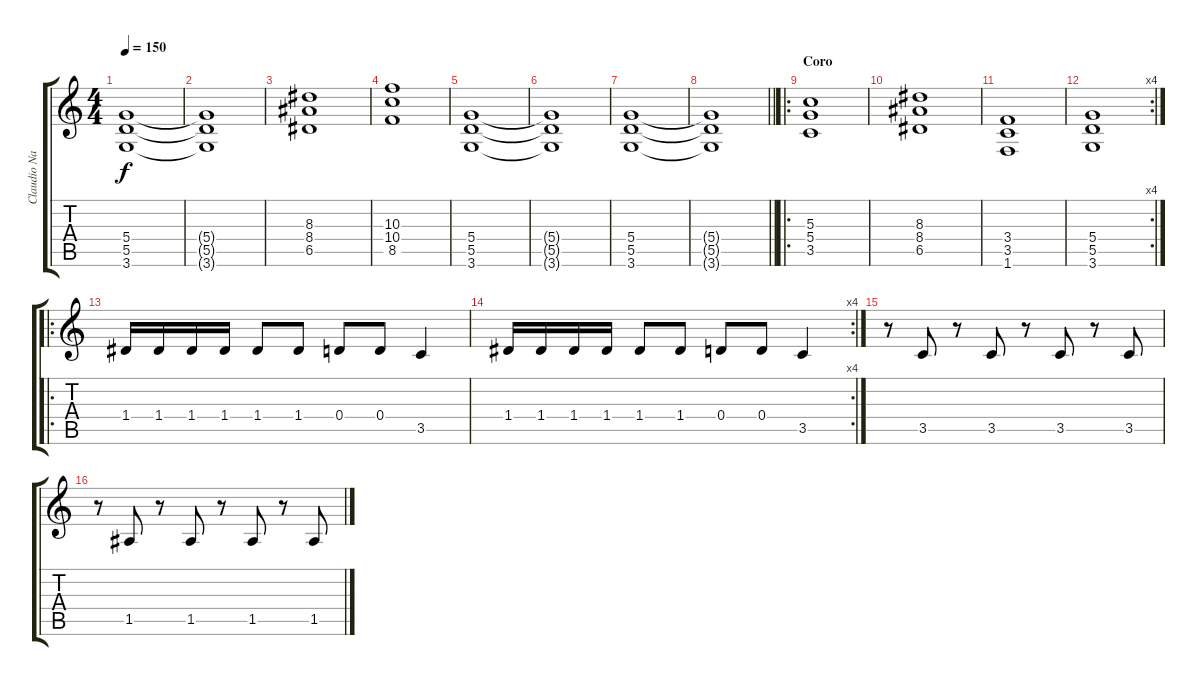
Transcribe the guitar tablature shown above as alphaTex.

\track ("Claudio Narea" "Claudio Na") {instrument electricguitarclean}
\staff {score tabs}
\tuning (E4 B3 G3 D3 A2 E2) {hide}
\ts (4 4)
\tempo 150
\clef g2
\ks c
(5.4 5.5 3.6).1{dy f} |
(5.4{t} 5.5{t} 3.6{t}).1 |
(8.3 8.4 6.5).1 |
(10.3 10.4 8.5).1 |
(5.4 5.5 3.6).1 |
(5.4{t} 5.5{t} 3.6{t}).1 |
(5.4 5.5 3.6).1 |
\barLineRight lightlight
(5.4{t} 5.5{t} 3.6{t}).1 |
\ro
\section ("" "Coro")
(5.3 5.4 3.5).1 |
(8.3 8.4 6.5).1 |
(3.4 3.5 1.6).1 |
\rc 4
(5.4 5.5 3.6).1 |
\ro
1.4.16 1.4.16 1.4.16 1.4.16 1.4.8 1.4.8 0.4.8 0.4.8 3.5.4 |
\rc 4
1.4.16 1.4.16 1.4.16 1.4.16 1.4.8 1.4.8 0.4.8 0.4.8 3.5.4 |
r.8 3.5.8 r.8 3.5.8 r.8 3.5.8 r.8 3.5.8 |
r.8 1.5.8 r.8 1.5.8 r.8 1.5.8 r.8 1.5.8
